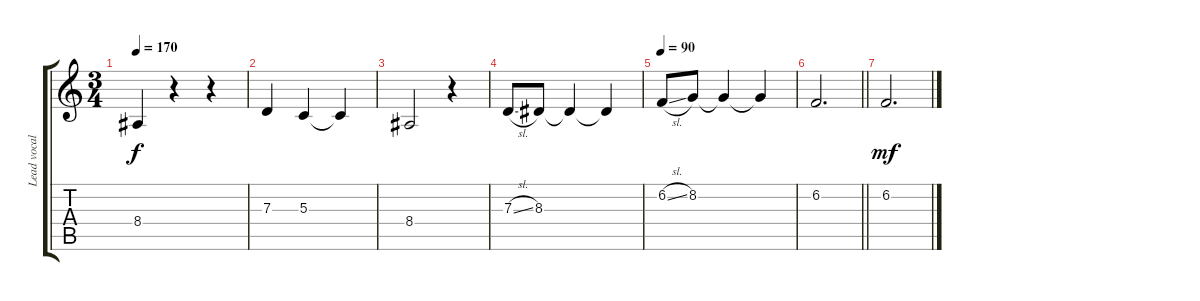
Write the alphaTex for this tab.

\track ("Lead vocals" "Lead vocal") {instrument flute}
\staff {score tabs}
\tuning (E4 B3 G3 D3 A2 E2) {hide}
\ts (3 4)
\tempo 170
\clef g2
\ks c
8.4{t}.4{dy f} r.4 r.4 |
7.3.4 5.3.4 5.3{t}.4 |
8.4.2 r.4 |
7.3{sl}.8 8.3.8 8.3{t}.4 8.3{t}.4 |
\tempo 90
6.2{sl}.8 8.2.8 8.2{t}.4 8.2{t}.4 |
\barLineRight lightlight
6.2.2{d} |
6.2.2{d dy mf}
